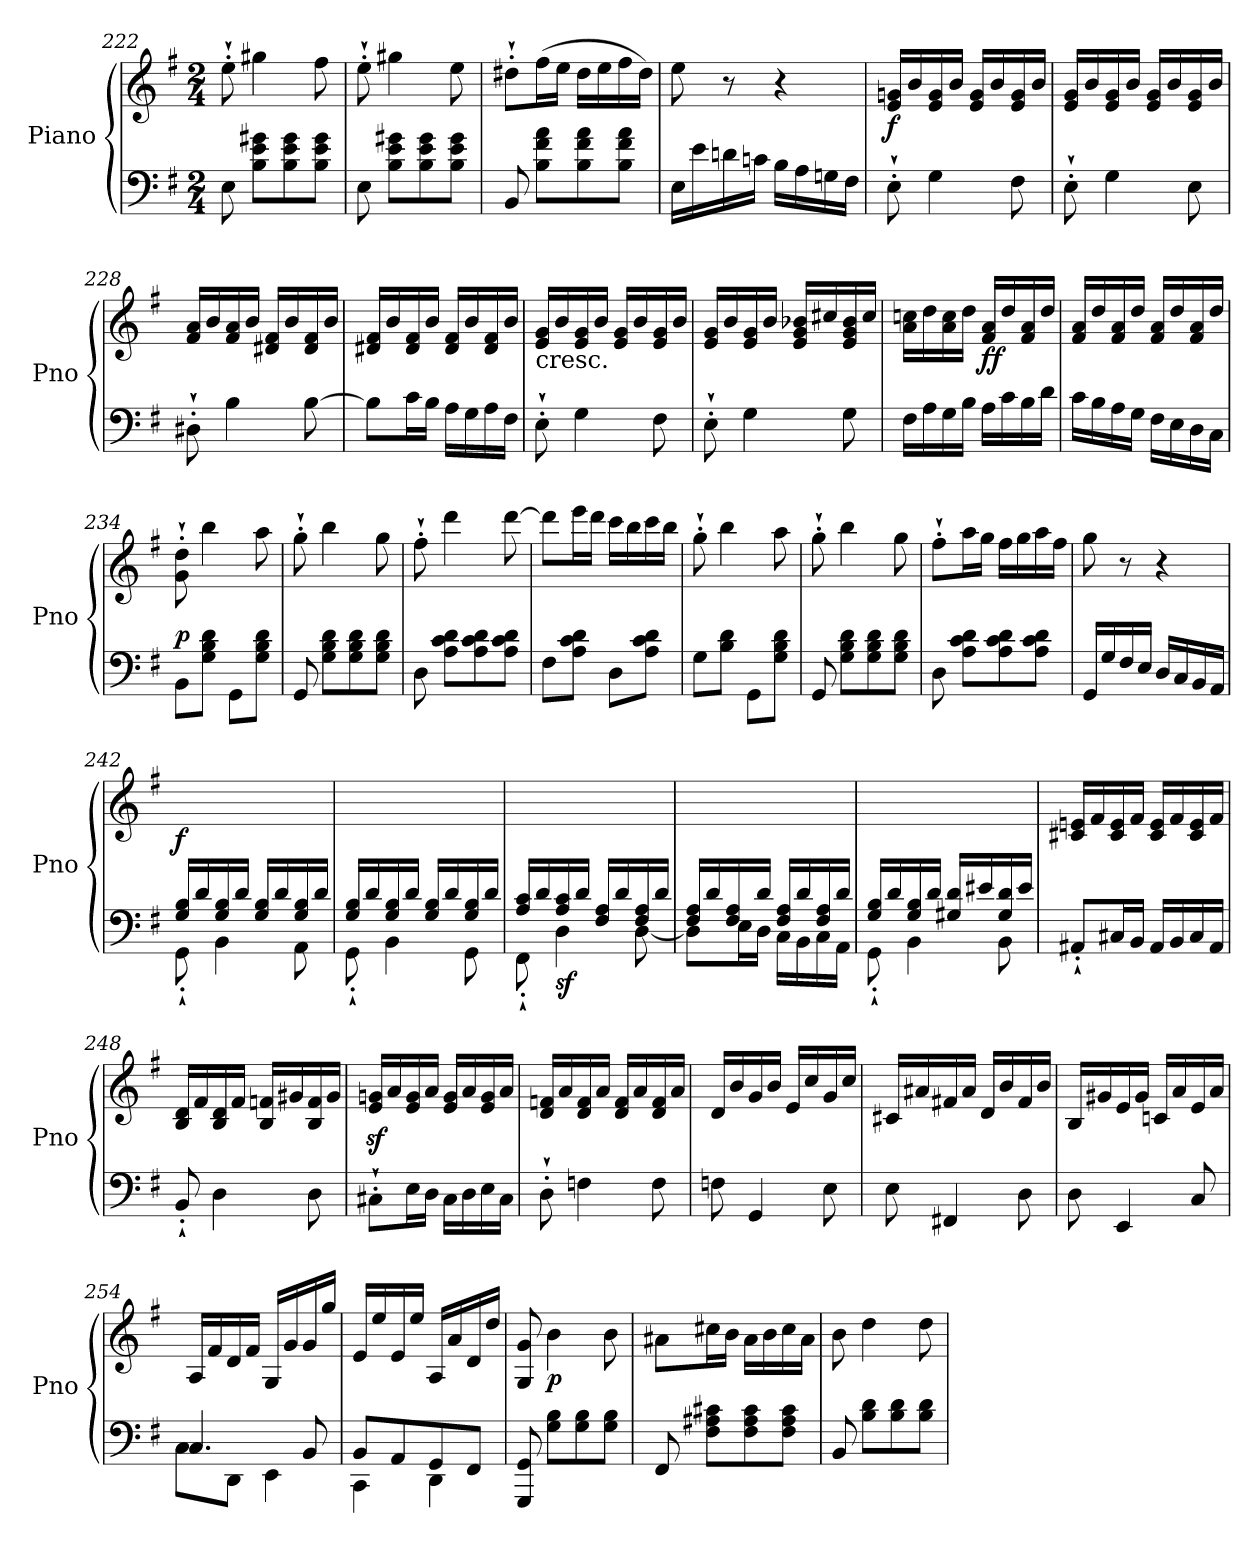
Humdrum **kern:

**kern	**kern	**dynam
*part1	*part1	*part1
*staff2	*staff1	*staff1/2
*I"Piano	*	*
*I'Pno	*	*
*clefF4	*clefG2	*
*k[f#]	*k[f#]	*
*G:	*G:	*
*M2/4	*M2/4	*
=222	=222	=222
8E\	8ee`'\	.
8B\ 8e\ 8g#X\L	4gg#X\	.
8B\ 8e\ 8g#\	.	.
8B\ 8e\ 8g#\J	8ff#\	.
=223	=223	=223
8E\	8ee`'\	.
8B\ 8e\ 8g#X\L	4gg#X\	.
8B\ 8e\ 8g#\	.	.
8B\ 8e\ 8g#\J	8ee\	.
=224	=224	=224
8BB/	8dd#X`'\L	.
8B\ 8f#\ 8a\L	(16ff#\L	.
.	16ee\JJ	.
8B\ 8f#\ 8a\	16dd#\LL	.
.	16ee\	.
8B\ 8f#\ 8a\J	16ff#\	.
.	16dd#\JJ)	.
=225	=225	=225
16E\LL	8ee\	.
16e\	.	.
16dn\	8r	.
16cn\JJ	.	.
16B\LL	4r	.
16A\	.	.
16Gn\	.	.
16F#\JJ	.	.
=226	=226	=226
!	!	!LO:DY:b
8E`'\	16e/ 16gn/LL	f
.	16b/	.
4G\	16e/ 16g/	.
.	16b/JJ	.
.	16e/ 16g/LL	.
.	16b/	.
8F#\	16e/ 16g/	.
.	16b/JJ	.
!!LO:LB:g=z
=227	=227	=227
8E`'\	16e/ 16g/LL	.
.	16b/	.
4G\	16e/ 16g/	.
.	16b/JJ	.
.	16e/ 16g/LL	.
.	16b/	.
8E\	16e/ 16g/	.
.	16b/JJ	.
=228	=228	=228
8D#X`'\	16f#/ 16a/LL	.
.	16b/	.
4B\	16f#/ 16a/	.
.	16b/JJ	.
.	16d#X/ 16f#/LL	.
.	16b/	.
[8B\	16d#/ 16f#/	.
.	16b/JJ	.
=229	=229	=229
8B\L]	16d#X/ 16f#/LL	.
.	16b/	.
16c\L	16d#/ 16f#/	.
16B\JJ	16b/JJ	.
16A\LL	16d#/ 16f#/LL	.
16G\	16b/	.
16A\	16d#/ 16f#/	.
16F#\JJ	16b/JJ	.
=230	=230	=230
!	!LO:TX:b:t=cresc.	!
8E`'\	16e/ 16g/LL	.
.	16b/	.
4G\	16e/ 16g/	.
.	16b/JJ	.
.	16e/ 16g/LL	.
.	16b/	.
8F#\	16e/ 16g/	.
.	16b/JJ	.
=231	=231	=231
8E`'\	16e/ 16g/LL	.
.	16b/	.
4G\	16e/ 16g/	.
.	16b/JJ	.
.	16e/ 16g/ 16b-X/LL	.
.	16cc#X/	.
8G\	16e/ 16g/ 16b-/	.
.	16cc#/JJ	.
!!LO:PB:g=z
=232	=232	=232
16F#\LL	16a\ 16ccn\LL	.
16A\	16dd\	.
16G\	16a\ 16cc\	.
16B\JJ	16dd\JJ	.
!	!	!LO:DY:b
16A\LL	16f#/ 16a/LL	ff
16c\	16dd/	.
16B\	16f#/ 16a/	.
16d\JJ	16dd/JJ	.
!!LO:PB:g=z
=233	=233	=233
16c\LL	16f#/ 16a/LL	.
16B\	16dd/	.
16A\	16f#/ 16a/	.
16G\JJ	16dd/JJ	.
16F#\LL	16f#/ 16a/LL	.
16E\	16dd/	.
16D\	16f#/ 16a/	.
16C\JJ	16dd/JJ	.
=234	=234	=234
!	!	!LO:DY:a=2
8BB\L	8g\`' 8dd\`'	p
8G\ 8B\ 8d\J	4bb\	.
8GG\L	.	.
8G\ 8B\ 8d\J	8aa\	.
=235	=235	=235
8GG/	8gg`'\	.
8G\ 8B\ 8d\L	4bb\	.
8G\ 8B\ 8d\	.	.
8G\ 8B\ 8d\J	8gg\	.
=236	=236	=236
8D\	8ff#`'\	.
8A\ 8c\ 8d\L	4ddd\	.
8A\ 8c\ 8d\	.	.
8A\ 8c\ 8d\J	[8ddd\	.
=237	=237	=237
8F#\L	8ddd\L]	.
8A\ 8c\ 8d\J	16eee\L	.
.	16ddd\JJ	.
8D\L	16ccc\LL	.
.	16bb\	.
8A\ 8c\ 8d\J	16ccc\	.
.	16bb\JJ	.
=238	=238	=238
8G\L	8gg`'\	.
8B\ 8d\J	4bb\	.
8GG\L	.	.
8G\ 8B\ 8d\J	8aa\	.
=239	=239	=239
8GG/	8gg`'\	.
8G\ 8B\ 8d\L	4bb\	.
8G\ 8B\ 8d\	.	.
8G\ 8B\ 8d\J	8gg\	.
!!LO:PB:g=z
=240	=240	=240
8D\	8ff#`'\L	.
8A\ 8c\ 8d\L	16aa\L	.
.	16gg\JJ	.
8A\ 8c\ 8d\	16ff#\LL	.
.	16gg\	.
8A\ 8c\ 8d\J	16aa\	.
.	16ff#\JJ	.
!!LO:PB:g=z
=241	=241	=241
16GG/LL	8gg\	.
16G/	.	.
16F#/	8r	.
16E/JJ	.	.
16D/LL	4r	.
16C/	.	.
16BB/	.	.
16AA/JJ	.	.
=242	=242	=242
*^	*	*
!	!	!	!LO:DY:b
16G/ 16B/LL	8GG`'\	2ryy	f
16d/	.	.	.
16G/ 16B/	4BB\	.	.
16d/JJ	.	.	.
16G/ 16B/LL	.	.	.
16d/	.	.	.
16G/ 16B/	8AA\	.	.
16d/JJ	.	.	.
=243	=243	=243	=243
16G/ 16B/LL	8GG`'\	2ryy	.
16d/	.	.	.
16G/ 16B/	4BB\	.	.
16d/JJ	.	.	.
16G/ 16B/LL	.	.	.
16d/	.	.	.
16G/ 16B/	8GG\	.	.
16d/JJ	.	.	.
=244	=244	=244	=244
16A/ 16c/LL	8FF#`'\	2ryy	.
16d/	.	.	.
!	!	!	!LO:DY:b=2
16A/ 16c/	4D\	.	sf
16d/JJ	.	.	.
16F#/ 16A/LL	.	.	.
16d/	.	.	.
16F#/ 16A/	[8D\	.	.
16d/JJ	.	.	.
=245	=245	=245	=245
16F#/ 16A/LL	8D\L]	2ryy	.
16d/	.	.	.
16F#/ 16A/	16E\L	.	.
16d/JJ	16D\JJ	.	.
16F#/ 16A/LL	16C\LL	.	.
16d/	16BB\	.	.
16F#/ 16A/	16C\	.	.
16d/JJ	16AA\JJ	.	.
=246	=246	=246	=246
16G/ 16B/LL	8GG`'\	2ryy	.
16d/	.	.	.
16G/ 16B/	4BB\	.	.
16d/JJ	.	.	.
16G#X/ 16d/LL	.	.	.
16e#X/	.	.	.
16G#/ 16d/	8BB\	.	.
16e#/JJ	.	.	.
*v	*v	*	*
!!LO:PB:g=z
=247	=247	=247
8AA#X`'/L	16c#X/ 16en/LL	.
.	16f#/	.
16C#X/L	16c#/ 16e/	.
16BB/JJ	16f#/JJ	.
16AA#/LL	16c#/ 16e/LL	.
16BB/	16f#/	.
16C#/	16c#/ 16e/	.
16AA#/JJ	16f#/JJ	.
=248	=248	=248
8BB`'/	16B/ 16d/LL	.
.	16f#/	.
4D\	16B/ 16d/	.
.	16f#/JJ	.
.	16B/ 16fn/LL	.
.	16g#X/	.
8D\	16B/ 16f/	.
.	16g#/JJ	.
=249	=249	=249
8C#X`'\L	16e/z< 16gn/z<LL	.
.	16a/	.
16E\L	16e/ 16g/	.
16D\JJ	16a/JJ	.
16C#\LL	16e/ 16g/LL	.
16D\	16a/	.
16E\	16e/ 16g/	.
16C#\JJ	16a/JJ	.
=250	=250	=250
8D`'\	16d/ 16fn/LL	.
.	16a/	.
4Fn\	16d/ 16f/	.
.	16a/JJ	.
.	16d/ 16f/LL	.
.	16a/	.
8F\	16d/ 16f/	.
.	16a/JJ	.
=251	=251	=251
8Fn\	16d/LL	.
.	16b/	.
4GG/	16g/	.
.	16b/JJ	.
.	16e/LL	.
.	16cc/	.
8E\	16g/	.
.	16cc/JJ	.
!!LO:LB:g=z
=252	=252	=252
8E\	16c#X/LL	.
.	16a#X/	.
4FF#X/	16f#X/	.
.	16a#/JJ	.
.	16d/LL	.
.	16b/	.
8D\	16f#/	.
.	16b/JJ	.
=253	=253	=253
8D\	16B/LL	.
.	16g#X/	.
4EE/	16e/	.
.	16g#/JJ	.
.	16cn/LL	.
.	16a/	.
8C/	16e/	.
.	16a/JJ	.
=254	=254	=254
*^	*	*
4.C/	8C\L	16A/LL	.
.	.	16f#/	.
.	8DD\J	16d/	.
.	.	16f#/JJ	.
.	4EE\	16G/LL	.
.	.	16g/	.
8BB/	.	16g/	.
.	.	16gg/JJ	.
=255	=255	=255	=255
8BB/L	4CC\	16e/LL	.
.	.	16ee/	.
8AA/	.	16e/	.
.	.	16ee/JJ	.
8GG/	4DD\	16A/LL	.
.	.	16a/	.
8FF#/J	.	16d/	.
.	.	16dd/JJ	.
*v	*v	*	*
=256	=256	=256
8GGG/ 8GG/	8G/ 8g/	.
!	!	!LO:DY:b
8G\ 8B\L	4b\	p
8G\ 8B\	.	.
8G\ 8B\J	8b\	.
=257	=257	=257
8FF#/	8a#X\L	.
8F#\ 8A#X\ 8c#X\L	16cc#X\L	.
.	16b\JJ	.
8F#\ 8A#\ 8c#\	16a#\LL	.
.	16b\	.
8F#\ 8A#\ 8c#\J	16cc#\	.
.	16a#\JJ	.
!!LO:LB:g=z
=258	=258	=258
8BB/	8b\	.
8B\ 8d\L	4dd\	.
8B\ 8d\	.	.
8B\ 8d\J	8dd\	.
=	=	=
*-	*-	*-
